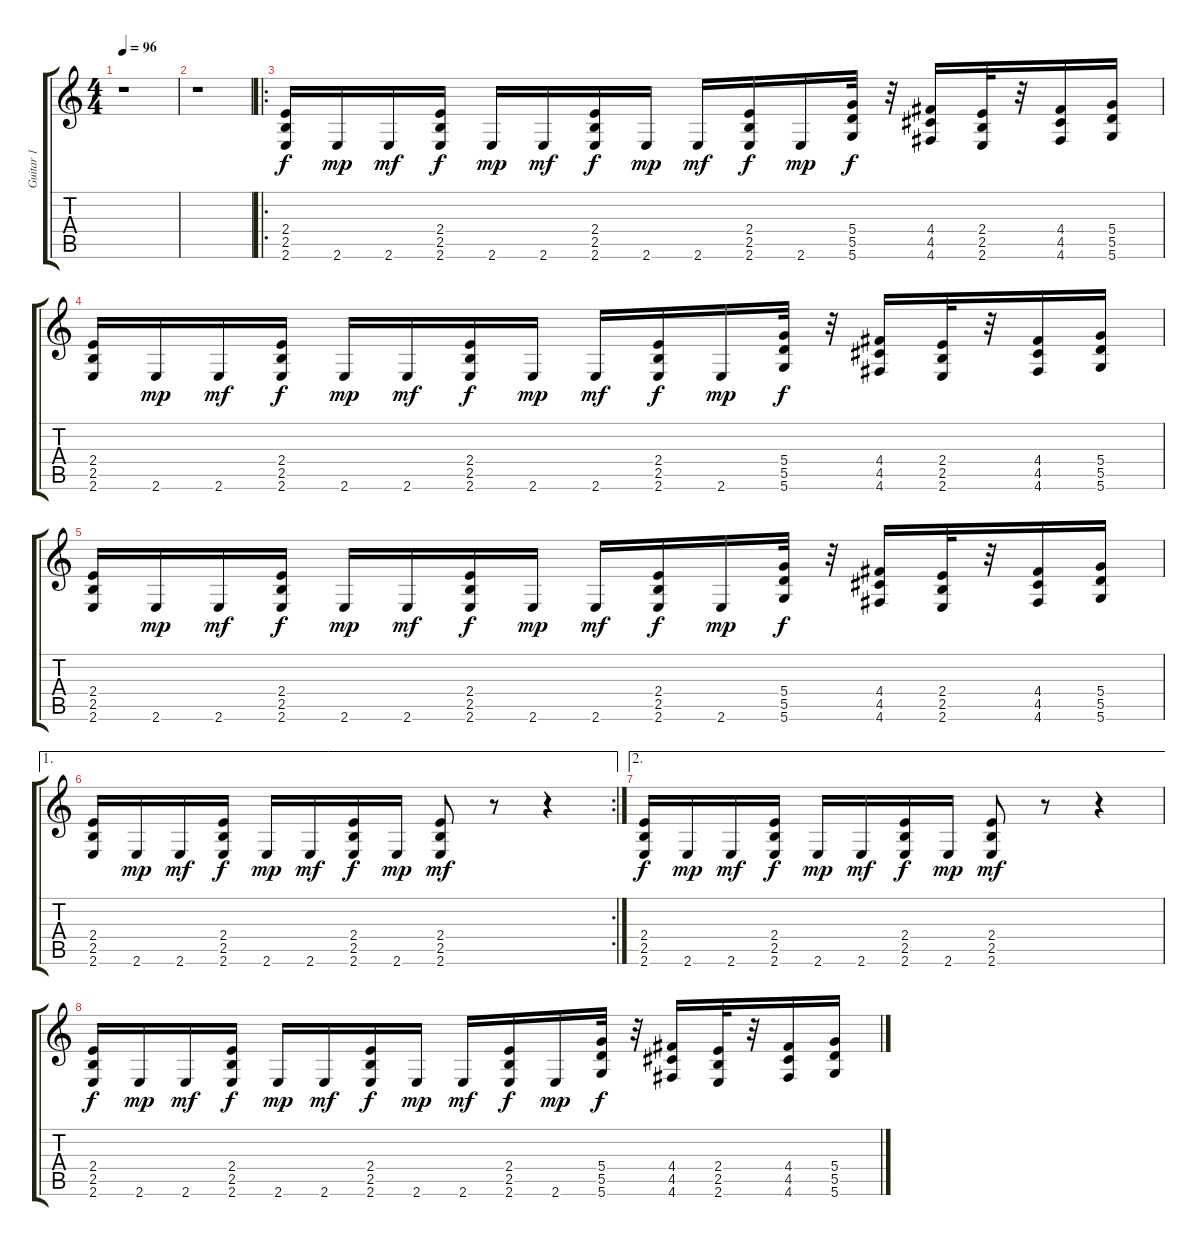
\track ("Guitar 1" "Guitar 1") {instrument distortionguitar}
\staff {score tabs}
\tuning (E4 B3 G3 D3 A2 D2) {hide}
\ts (4 4)
\tempo 96
\clef g2
\ks c
r.1{dy f} |
r.1 |
\ro
(2.4 2.5 2.6).16 2.6.16{dy mp} 2.6.16{dy mf} (2.4 2.5 2.6).16{dy f} 2.6.16{dy mp} 2.6.16{dy mf} (2.4 2.5 2.6).16{dy f} 2.6.16{dy mp} 2.6.16{dy mf} (2.4 2.5 2.6).16{dy f} 2.6.16{dy mp} (5.4 5.5 5.6).32{dy f} r.32 (4.4 4.5 4.6).16 (2.4 2.5 2.6).32 r.32 (4.4 4.5 4.6).16 (5.4 5.5 5.6).16 |
(2.4 2.5 2.6).16 2.6.16{dy mp} 2.6.16{dy mf} (2.4 2.5 2.6).16{dy f} 2.6.16{dy mp} 2.6.16{dy mf} (2.4 2.5 2.6).16{dy f} 2.6.16{dy mp} 2.6.16{dy mf} (2.4 2.5 2.6).16{dy f} 2.6.16{dy mp} (5.4 5.5 5.6).32{dy f} r.32 (4.4 4.5 4.6).16 (2.4 2.5 2.6).32 r.32 (4.4 4.5 4.6).16 (5.4 5.5 5.6).16 |
(2.4 2.5 2.6).16 2.6.16{dy mp} 2.6.16{dy mf} (2.4 2.5 2.6).16{dy f} 2.6.16{dy mp} 2.6.16{dy mf} (2.4 2.5 2.6).16{dy f} 2.6.16{dy mp} 2.6.16{dy mf} (2.4 2.5 2.6).16{dy f} 2.6.16{dy mp} (5.4 5.5 5.6).32{dy f} r.32 (4.4 4.5 4.6).16 (2.4 2.5 2.6).32 r.32 (4.4 4.5 4.6).16 (5.4 5.5 5.6).16 |
\ae 1
\rc 2
(2.4 2.5 2.6).16 2.6.16{dy mp} 2.6.16{dy mf} (2.4 2.5 2.6).16{dy f} 2.6.16{dy mp} 2.6.16{dy mf} (2.4 2.5 2.6).16{dy f} 2.6.16{dy mp} (2.4 2.5 2.6).8{dy mf} r.8 r.4 |
\ae 2
(2.4 2.5 2.6).16{dy f} 2.6.16{dy mp} 2.6.16{dy mf} (2.4 2.5 2.6).16{dy f} 2.6.16{dy mp} 2.6.16{dy mf} (2.4 2.5 2.6).16{dy f} 2.6.16{dy mp} (2.4 2.5 2.6).8{dy mf} r.8 r.4 |
(2.4 2.5 2.6).16{dy f} 2.6.16{dy mp} 2.6.16{dy mf} (2.4 2.5 2.6).16{dy f} 2.6.16{dy mp} 2.6.16{dy mf} (2.4 2.5 2.6).16{dy f} 2.6.16{dy mp} 2.6.16{dy mf} (2.4 2.5 2.6).16{dy f} 2.6.16{dy mp} (5.4 5.5 5.6).32{dy f} r.32 (4.4 4.5 4.6).16 (2.4 2.5 2.6).32 r.32 (4.4 4.5 4.6).16 (5.4 5.5 5.6).16
